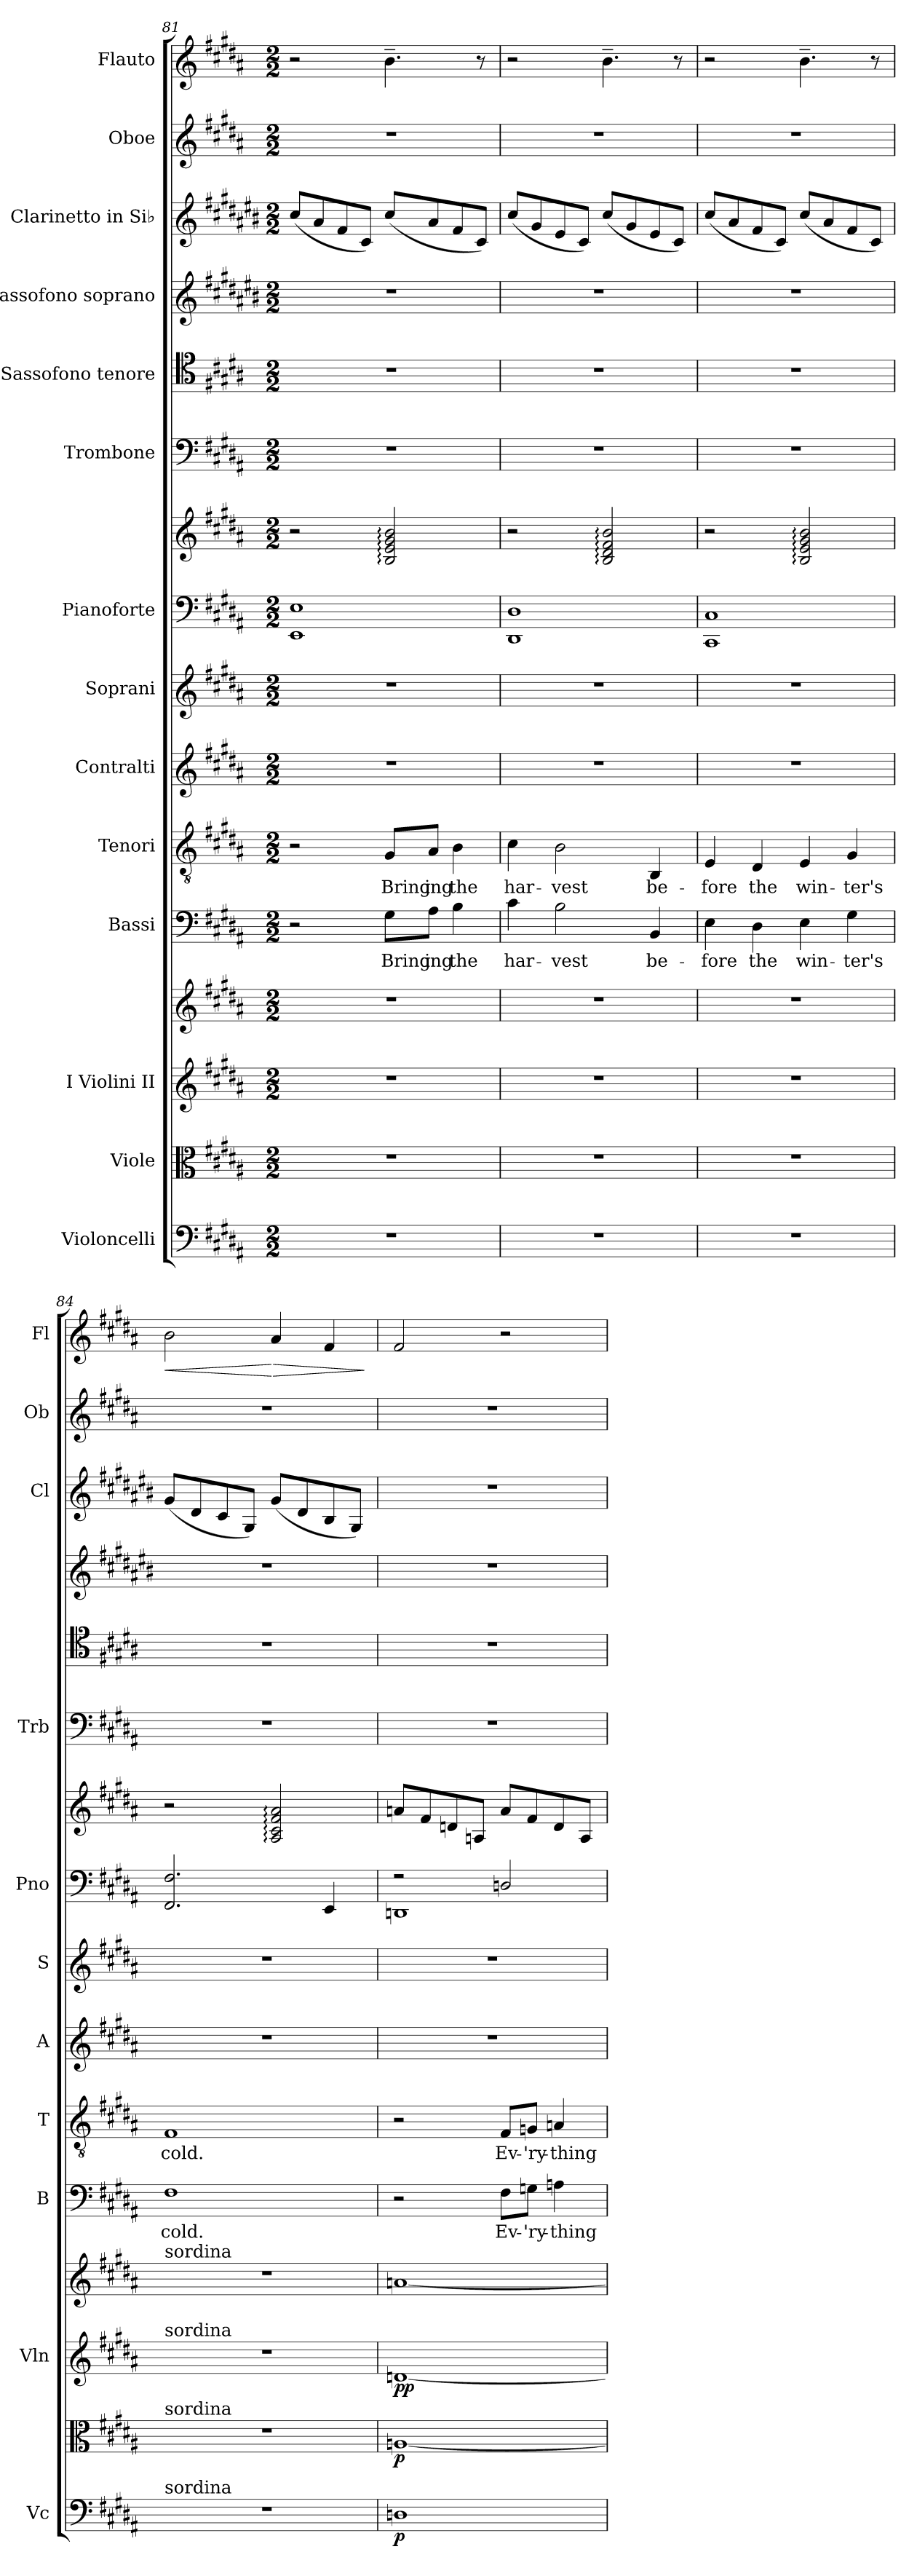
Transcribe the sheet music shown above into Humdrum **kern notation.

**kern	**dynam	**kern	**dynam	**kern	**kern	**dynam	**kern	**text	**kern	**text	**kern	**kern	**kern	**kern	**kern	**kern	**kern	**kern	**kern	**kern	**dynam
*part14	*part14	*part13	*part13	*part12	*part12	*part12	*part11	*part11	*part10	*part10	*part9	*part8	*part7	*part7	*part6	*part5	*part4	*part3	*part2	*part1	*part1
*staff16	*staff16	*staff15	*staff15	*staff14	*staff13	*staff13/14	*staff12	*staff12	*staff11	*staff11	*staff10	*staff9	*staff8	*staff7	*staff6	*staff5	*staff4	*staff3	*staff2	*staff1	*staff1
*I"Violoncelli	*	*I"Viole	*	*I"I  Violini  II	*	*	*I"Bassi	*	*I"Tenori	*	*I"Contralti	*I"Soprani	*I"Pianoforte	*	*I"Trombone	*I"Sassofono tenore	*I"Sassofono soprano	*I"Clarinetto in Si♭	*I"Oboe	*I"Flauto	*
*I'Vc	*	*	*	*I'Vln	*	*	*I'B	*	*I'T	*	*I'A	*I'S	*I'Pno	*	*I'Trb	*	*	*I'Cl	*I'Ob	*I'Fl	*
*clefF4	*	*clefC3	*	*clefG2	*clefG2	*	*clefF4	*	*clefGv2	*	*clefG2	*clefG2	*clefF4	*clefG2	*clefF4	*clefC4	*clefG2	*clefG2	*clefG2	*clefG2	*
*	*	*	*	*	*	*	*	*	*	*	*	*	*	*	*	*ITrd8c14	*ITrd1c2	*ITrd1c2	*	*	*
*k[f#c#g#d#a#]	*	*k[f#c#g#d#a#]	*	*k[f#c#g#d#a#]	*k[f#c#g#d#a#]	*	*k[f#c#g#d#a#]	*	*k[f#c#g#d#a#]	*	*k[f#c#g#d#a#]	*k[f#c#g#d#a#]	*k[f#c#g#d#a#]	*k[f#c#g#d#a#]	*k[f#c#g#d#a#]	*k[f#c#g#d#a#]	*k[f#c#g#d#a#]	*k[f#c#g#d#a#]	*k[f#c#g#d#a#]	*k[f#c#g#d#a#]	*
*M2/2	*	*M2/2	*	*M2/2	*M2/2	*	*M2/2	*	*M2/2	*	*M2/2	*M2/2	*M2/2	*M2/2	*M2/2	*M2/2	*M2/2	*M2/2	*M2/2	*M2/2	*
=81	=81	=81	=81	=81	=81	=81	=81	=81	=81	=81	=81	=81	=81	=81	=81	=81	=81	=81	=81	=81	=81
1r	.	1r	.	1r	1r	.	2r	.	2r	.	1r	1r	1EE 1E	2r	1r	1r	1r	(<8b/L	1r	2r	.
.	.	.	.	.	.	.	.	.	.	.	.	.	.	.	.	.	.	8g#/	.	.	.
.	.	.	.	.	.	.	.	.	.	.	.	.	.	.	.	.	.	8e/	.	.	.
.	.	.	.	.	.	.	.	.	.	.	.	.	.	.	.	.	.	8B/J)	.	.	.
!	!	!	!	!	!	!	!	!LO:LY:b	!	!LO:LY:b	!	!	!	!	!	!	!	!	!	!	!
.	.	.	.	.	.	.	8G#\L	Bring-	8G#/L	Bring-	.	.	.	2B/: 2e/: 2g#/: 2b/:	.	.	.	(<8b/L	.	4.b~\	.
!	!	!	!	!	!	!	!	!LO:LY:b	!	!LO:LY:b	!	!	!	!	!	!	!	!	!	!	!
.	.	.	.	.	.	.	8A#\J	-ing	8A#/J	-ing	.	.	.	.	.	.	.	8g#/	.	.	.
!	!	!	!	!	!	!	!	!LO:LY:b	!	!LO:LY:b	!	!	!	!	!	!	!	!	!	!	!
.	.	.	.	.	.	.	4B\	the	4B\	the	.	.	.	.	.	.	.	8e/	.	.	.
.	.	.	.	.	.	.	.	.	.	.	.	.	.	.	.	.	.	8B/J)	.	8r	.
=82	=82	=82	=82	=82	=82	=82	=82	=82	=82	=82	=82	=82	=82	=82	=82	=82	=82	=82	=82	=82	=82
!	!	!	!	!	!	!	!	!LO:LY:b	!	!LO:LY:b	!	!	!	!	!	!	!	!	!	!	!
1r	.	1r	.	1r	1r	.	4c#\	har-	4c#\	har-	1r	1r	1DD# 1D#	2r	1r	1r	1r	(<8b/L	1r	2r	.
.	.	.	.	.	.	.	.	.	.	.	.	.	.	.	.	.	.	8f#/	.	.	.
!	!	!	!	!	!	!	!	!LO:LY:b	!	!LO:LY:b	!	!	!	!	!	!	!	!	!	!	!
.	.	.	.	.	.	.	2B\	-vest	2B\	-vest	.	.	.	.	.	.	.	8d#/	.	.	.
.	.	.	.	.	.	.	.	.	.	.	.	.	.	.	.	.	.	8B/J)	.	.	.
.	.	.	.	.	.	.	.	.	.	.	.	.	.	2B/: 2d#/: 2f#/: 2b/:	.	.	.	(<8b/L	.	4.b~\	.
.	.	.	.	.	.	.	.	.	.	.	.	.	.	.	.	.	.	8f#/	.	.	.
!	!	!	!	!	!	!	!	!LO:LY:b	!	!LO:LY:b	!	!	!	!	!	!	!	!	!	!	!
.	.	.	.	.	.	.	4BB/	be-	4BB/	be-	.	.	.	.	.	.	.	8d#/	.	.	.
.	.	.	.	.	.	.	.	.	.	.	.	.	.	.	.	.	.	8B/J)	.	8r	.
!!LO:PB:g=z
=83	=83	=83	=83	=83	=83	=83	=83	=83	=83	=83	=83	=83	=83	=83	=83	=83	=83	=83	=83	=83	=83
!	!	!	!	!	!	!	!	!LO:LY:b	!	!LO:LY:b	!	!	!	!	!	!	!	!	!	!	!
1r	.	1r	.	1r	1r	.	4E\	-fore	4E/	-fore	1r	1r	1CC# 1C#	2r	1r	1r	1r	(<8b/L	1r	2r	.
.	.	.	.	.	.	.	.	.	.	.	.	.	.	.	.	.	.	8g#/	.	.	.
!	!	!	!	!	!	!	!	!LO:LY:b	!	!LO:LY:b	!	!	!	!	!	!	!	!	!	!	!
.	.	.	.	.	.	.	4D#\	the	4D#/	the	.	.	.	.	.	.	.	8e/	.	.	.
.	.	.	.	.	.	.	.	.	.	.	.	.	.	.	.	.	.	8B/J)	.	.	.
!	!	!	!	!	!	!	!	!LO:LY:b	!	!LO:LY:b	!	!	!	!	!	!	!	!	!	!	!
.	.	.	.	.	.	.	4E\	win-	4E/	win-	.	.	.	2B/: 2e/: 2g#/: 2b/:	.	.	.	(<8b/L	.	4.b~\	.
.	.	.	.	.	.	.	.	.	.	.	.	.	.	.	.	.	.	8g#/	.	.	.
!	!	!	!	!	!	!	!	!LO:LY:b	!	!LO:LY:b	!	!	!	!	!	!	!	!	!	!	!
.	.	.	.	.	.	.	4G#\	-ter's	4G#/	-ter's	.	.	.	.	.	.	.	8e/	.	.	.
.	.	.	.	.	.	.	.	.	.	.	.	.	.	.	.	.	.	8B/J)	.	8r	.
=84	=84	=84	=84	=84	=84	=84	=84	=84	=84	=84	=84	=84	=84	=84	=84	=84	=84	=84	=84	=84	=84
!	!	!	!	!	!LO:TX:a:t=sordina	!	!	!	!	!	!	!	!	!	!	!	!	!	!	!	!
!	!	!	!	!LO:TX:a:t=sordina	!	!	!	!	!	!	!	!	!	!	!	!	!	!	!	!	!
!	!	!LO:TX:a:t=sordina	!	!	!	!	!	!	!	!	!	!	!	!	!	!	!	!	!	!	!
!LO:TX:a:t=sordina	!	!	!	!	!	!	!	!	!	!	!	!	!	!	!	!	!	!	!	!	!
!	!	!	!	!	!	!	!	!LO:LY:b	!	!LO:LY:b	!	!	!	!	!	!	!	!	!	!	!LO:HP:b
1r	.	1r	.	1r	1r	.	1F#	cold.	1F#	cold.	1r	1r	2.FF#/ 2.F#/	2r	1r	1r	1r	(<8f#/L	1r	2b\	<
.	.	.	.	.	.	.	.	.	.	.	.	.	.	.	.	.	.	8c#/	.	.	.
.	.	.	.	.	.	.	.	.	.	.	.	.	.	.	.	.	.	8B/	.	.	.
.	.	.	.	.	.	.	.	.	.	.	.	.	.	.	.	.	.	8F#/J)	.	.	.
!	!	!	!	!	!	!	!	!	!	!	!	!	!	!	!	!	!	!	!	!	!LO:HP:n=1:b
.	.	.	.	.	.	.	.	.	.	.	.	.	.	2A#/: 2c#/: 2f#/: 2a#/:	.	.	.	(<8f#/L	.	4a#/	[ >
.	.	.	.	.	.	.	.	.	.	.	.	.	.	.	.	.	.	8c#/	.	.	.
.	.	.	.	.	.	.	.	.	.	.	.	.	4EE/	.	.	.	.	8A#/	.	4f#/	.
.	.	.	.	.	.	.	.	.	.	.	.	.	.	.	.	.	.	8F#/J)	.	.	.
.	.	.	.	.	.	.	.	.	.	.	.	.	.	.	.	.	.	.	.	.	]
=85	=85	=85	=85	=85	=85	=85	=85	=85	=85	=85	=85	=85	=85	=85	=85	=85	=85	=85	=85	=85	=85
*	*	*	*	*	*	*	*	*	*	*	*	*	*^	*	*	*	*	*	*	*	*
!	!LO:DY:b	!	!LO:DY:b	!	!	!LO:DY:b=2	!	!	!	!	!	!	!	!	!	!	!	!	!	!	!	!
!	!	!	!	!	!	!LO:DY:n=1:b	!	!	!	!	!	!	!	!	!	!	!	!	!	!	!	!
1Dn	p	[1An	p	[1dn	[1an	p p	2r	.	2r	.	1r	1r	2r	1DDn	8an/L	1r	1r	1r	1r	1r	2f#/	.
.	.	.	.	.	.	.	.	.	.	.	.	.	.	.	8f#/	.	.	.	.	.	.	.
.	.	.	.	.	.	.	.	.	.	.	.	.	.	.	8dn/	.	.	.	.	.	.	.
.	.	.	.	.	.	.	.	.	.	.	.	.	.	.	8An/J	.	.	.	.	.	.	.
!	!	!	!	!	!	!	!	!LO:LY:b	!	!LO:LY:b	!	!	!	!	!	!	!	!	!	!	!	!
.	.	.	.	.	.	.	8F#\L	Ev-	8F#/L	Ev-	.	.	2Dn/	.	8a/L	.	.	.	.	.	2r	.
!	!	!	!	!	!	!	!	!LO:LY:b	!	!LO:LY:b	!	!	!	!	!	!	!	!	!	!	!	!
.	.	.	.	.	.	.	8Gn\J	-'ry-	8Gn/J	-'ry-	.	.	.	.	8f#/	.	.	.	.	.	.	.
!	!	!	!	!	!	!	!	!LO:LY:b	!	!LO:LY:b	!	!	!	!	!	!	!	!	!	!	!	!
.	.	.	.	.	.	.	4An\	-thing	4An/	-thing	.	.	.	.	8d/	.	.	.	.	.	.	.
.	.	.	.	.	.	.	.	.	.	.	.	.	.	.	8A/J	.	.	.	.	.	.	.
*	*	*	*	*	*	*	*	*	*	*	*	*	*v	*v	*	*	*	*	*	*	*	*
=	=	=	=	=	=	=	=	=	=	=	=	=	=	=	=	=	=	=	=	=	=
*-	*-	*-	*-	*-	*-	*-	*-	*-	*-	*-	*-	*-	*-	*-	*-	*-	*-	*-	*-	*-	*-
